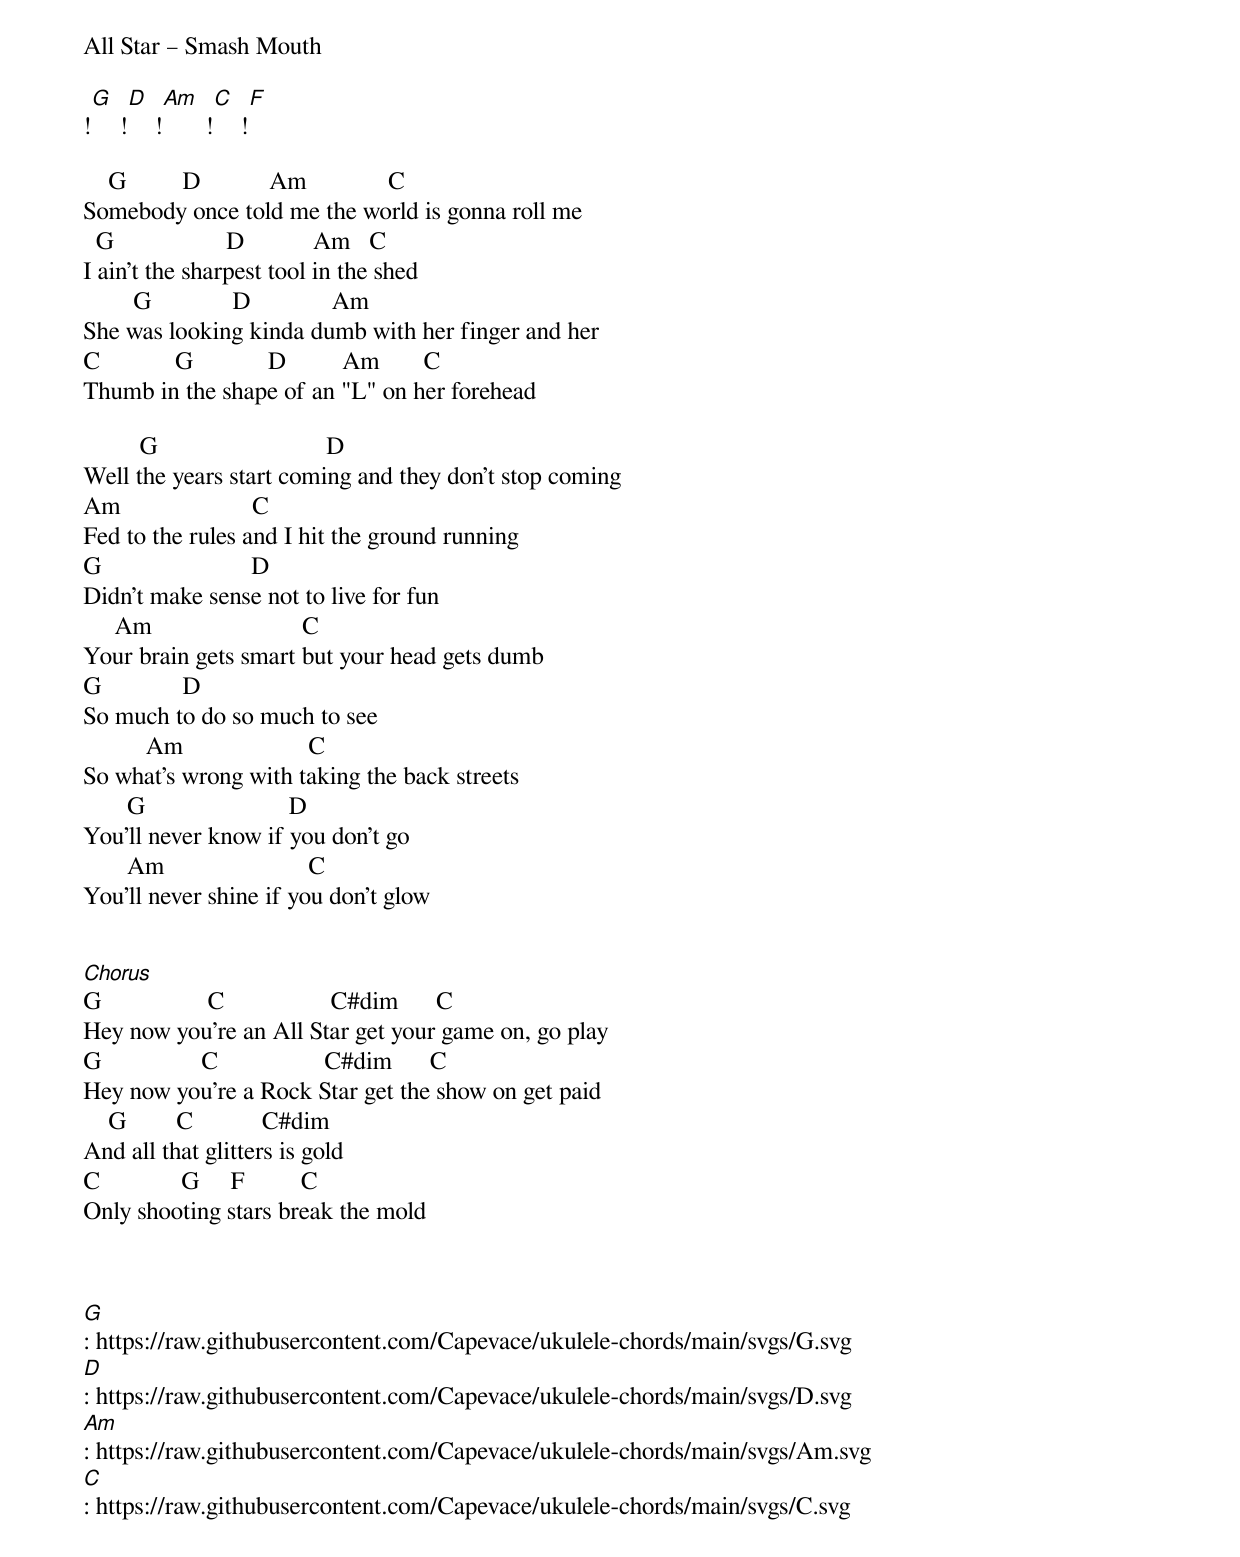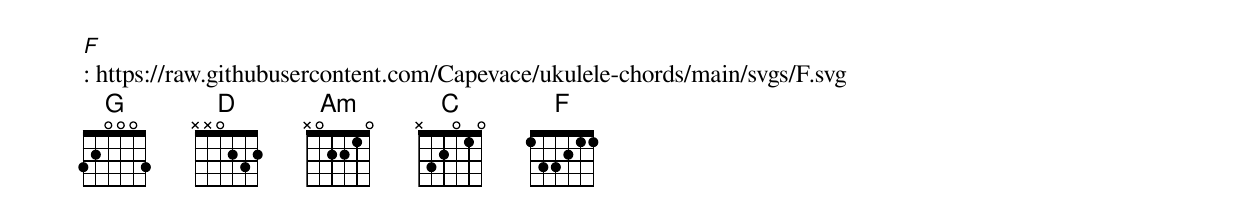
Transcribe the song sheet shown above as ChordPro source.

All Star – Smash Mouth

![G][] ![D][] ![Am][] ![C][] ![F][]

    G         D           Am             C
Somebody once told me the world is gonna roll me
  G                  D           Am   C
I ain't the sharpest tool in the shed
        G             D             Am
She was looking kinda dumb with her finger and her
C            G            D         Am       C
Thumb in the shape of an "L" on her forehead

         G                           D
Well the years start coming and they don't stop coming
Am                     C
Fed to the rules and I hit the ground running
G                        D
Didn't make sense not to live for fun
     Am                        C
Your brain gets smart but your head gets dumb
G             D
So much to do so much to see
          Am                    C
So what's wrong with taking the back streets
       G                       D
You'll never know if you don't go
       Am                       C
You'll never shine if you don't glow


[Chorus]
G                 C                 C#dim      C
Hey now you're an All Star get your game on, go play
G                C                 C#dim      C
Hey now you're a Rock Star get the show on get paid
    G        C           C#dim
And all that glitters is gold
C             G     F         C
Only shooting stars break the mold



[G]: https://raw.githubusercontent.com/Capevace/ukulele-chords/main/svgs/G.svg
[D]: https://raw.githubusercontent.com/Capevace/ukulele-chords/main/svgs/D.svg
[Am]: https://raw.githubusercontent.com/Capevace/ukulele-chords/main/svgs/Am.svg
[C]: https://raw.githubusercontent.com/Capevace/ukulele-chords/main/svgs/C.svg
[F]: https://raw.githubusercontent.com/Capevace/ukulele-chords/main/svgs/F.svg
